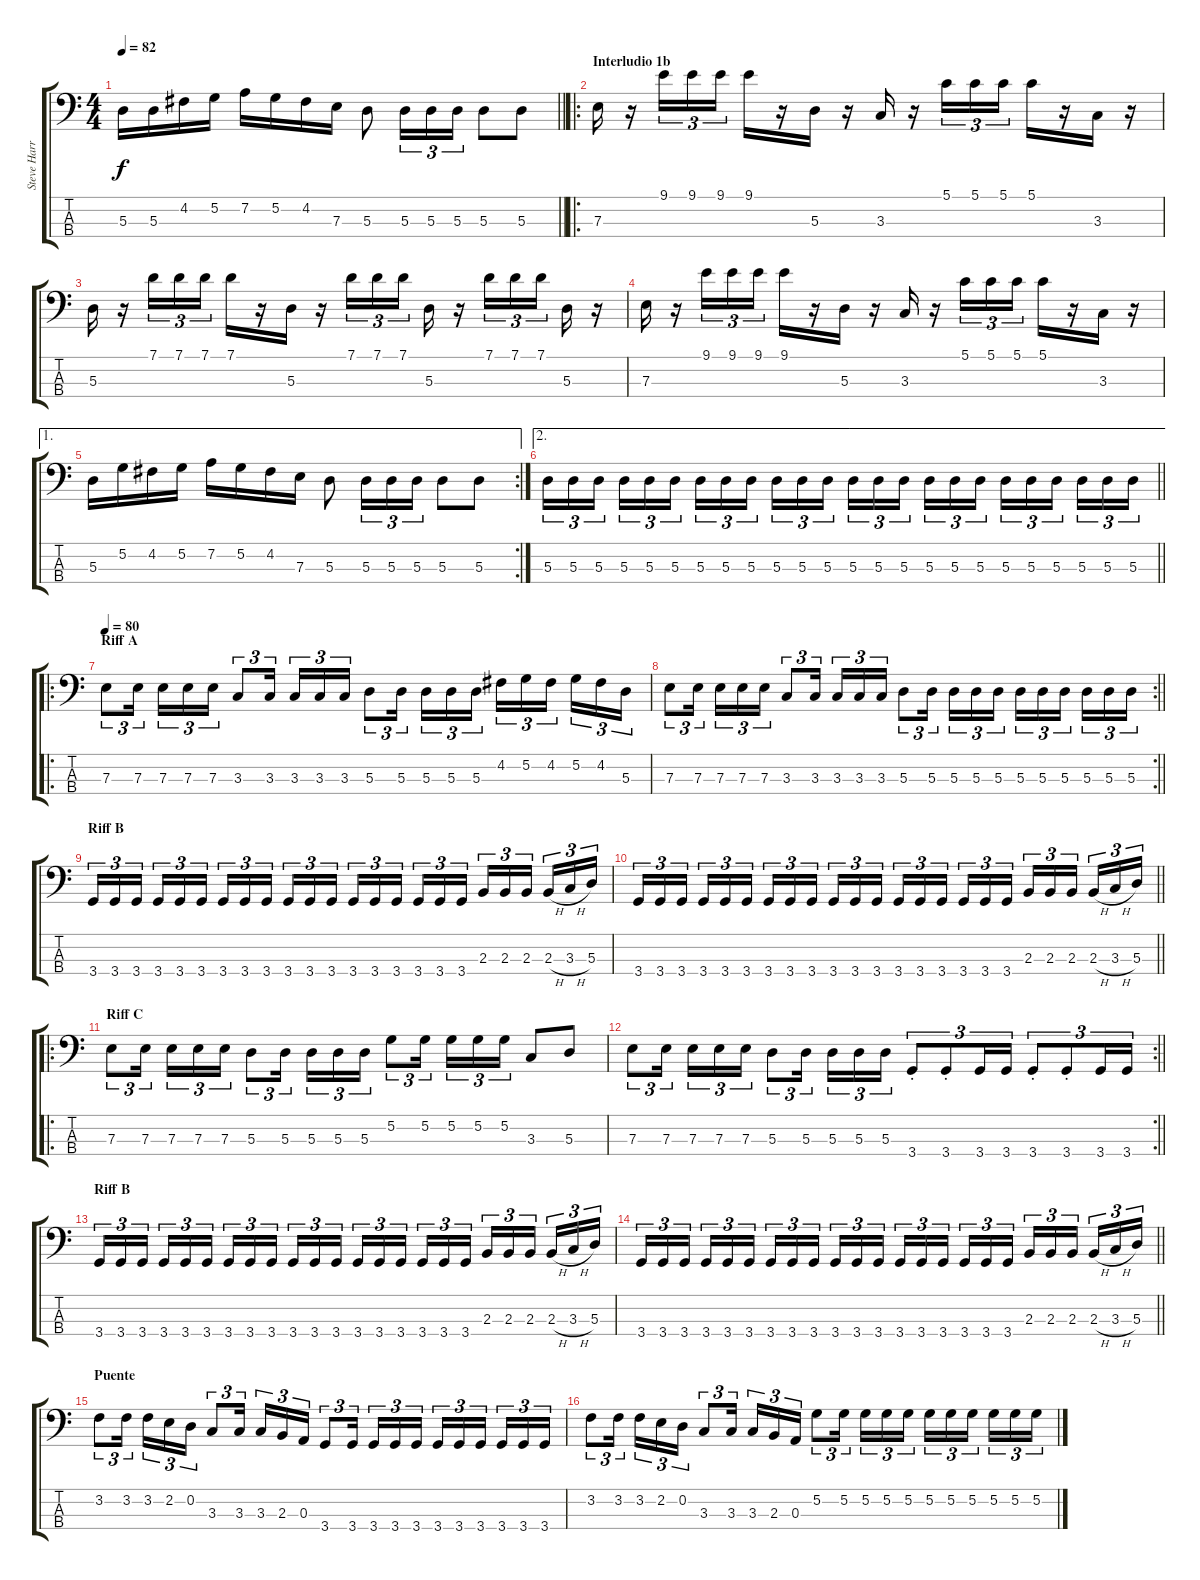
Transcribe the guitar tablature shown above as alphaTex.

\track ("Steve Harris" "Steve Harr") {instrument electricbassfinger}
\staff {score tabs}
\tuning (G2 D2 A1 E1) {hide}
\ts (4 4)
\tempo 82
\clef f4
\barLineRight lightlight
\ks c
5.3.16{dy f} 5.3.16 4.2.16 5.2.16 7.2.16 5.2.16 4.2.16 7.3.16 5.3.8 5.3.16{tu (3 2)} 5.3.16{tu (3 2)} 5.3.16{tu (3 2)} 5.3.8 5.3.8 |
\ro
\section ("" "Interludio 1b")
7.3.16 r.16 9.1.16{tu (3 2)} 9.1.16{tu (3 2)} 9.1.16{tu (3 2)} 9.1.16 r.16 5.3.16 r.16 3.3.16 r.16 5.1.16{tu (3 2)} 5.1.16{tu (3 2)} 5.1.16{tu (3 2)} 5.1.16 r.16 3.3.16 r.16 |
5.3.16 r.16 7.1.16{tu (3 2)} 7.1.16{tu (3 2)} 7.1.16{tu (3 2)} 7.1.16 r.16 5.3.16 r.16 7.1.16{tu (3 2)} 7.1.16{tu (3 2)} 7.1.16{tu (3 2) beam splitsecondary} 5.3.16 r.16 7.1.16{tu (3 2)} 7.1.16{tu (3 2)} 7.1.16{tu (3 2) beam splitsecondary} 5.3.16 r.16 |
7.3.16 r.16 9.1.16{tu (3 2)} 9.1.16{tu (3 2)} 9.1.16{tu (3 2)} 9.1.16 r.16 5.3.16 r.16 3.3.16 r.16 5.1.16{tu (3 2)} 5.1.16{tu (3 2)} 5.1.16{tu (3 2)} 5.1.16 r.16 3.3.16 r.16 |
\ae 1
\rc 2
5.3.16 5.2.16 4.2.16 5.2.16 7.2.16 5.2.16 4.2.16 7.3.16 5.3.8 5.3.16{tu (3 2)} 5.3.16{tu (3 2)} 5.3.16{tu (3 2)} 5.3.8 5.3.8 |
\ae 2
\barLineRight lightlight
5.3.16{tu (3 2)} 5.3.16{tu (3 2)} 5.3.16{tu (3 2) beam splitsecondary} 5.3.16{tu (3 2)} 5.3.16{tu (3 2)} 5.3.16{tu (3 2)} 5.3.16{tu (3 2)} 5.3.16{tu (3 2)} 5.3.16{tu (3 2) beam splitsecondary} 5.3.16{tu (3 2)} 5.3.16{tu (3 2)} 5.3.16{tu (3 2)} 5.3.16{tu (3 2)} 5.3.16{tu (3 2)} 5.3.16{tu (3 2) beam splitsecondary} 5.3.16{tu (3 2)} 5.3.16{tu (3 2)} 5.3.16{tu (3 2)} 5.3.16{tu (3 2)} 5.3.16{tu (3 2)} 5.3.16{tu (3 2) beam splitsecondary} 5.3.16{tu (3 2)} 5.3.16{tu (3 2)} 5.3.16{tu (3 2)} |
\ro
\section ("" "Riff A")
\tempo 80
7.3.8{tu (3 2)} 7.3.16{tu (3 2) beam splitsecondary} 7.3.16{tu (3 2)} 7.3.16{tu (3 2)} 7.3.16{tu (3 2)} 3.3.8{tu (3 2)} 3.3.16{tu (3 2) beam splitsecondary} 3.3.16{tu (3 2)} 3.3.16{tu (3 2)} 3.3.16{tu (3 2)} 5.3.8{tu (3 2)} 5.3.16{tu (3 2) beam splitsecondary} 5.3.16{tu (3 2)} 5.3.16{tu (3 2)} 5.3.16{tu (3 2)} 4.2.16{tu (3 2)} 5.2.16{tu (3 2)} 4.2.16{tu (3 2) beam splitsecondary} 5.2.16{tu (3 2)} 4.2.16{tu (3 2)} 5.3.16{tu (3 2)} |
\rc 2
\barLineRight lightlight
7.3.8{tu (3 2)} 7.3.16{tu (3 2) beam splitsecondary} 7.3.16{tu (3 2)} 7.3.16{tu (3 2)} 7.3.16{tu (3 2)} 3.3.8{tu (3 2)} 3.3.16{tu (3 2) beam splitsecondary} 3.3.16{tu (3 2)} 3.3.16{tu (3 2)} 3.3.16{tu (3 2)} 5.3.8{tu (3 2)} 5.3.16{tu (3 2) beam splitsecondary} 5.3.16{tu (3 2)} 5.3.16{tu (3 2)} 5.3.16{tu (3 2)} 5.3.16{tu (3 2)} 5.3.16{tu (3 2)} 5.3.16{tu (3 2) beam splitsecondary} 5.3.16{tu (3 2)} 5.3.16{tu (3 2)} 5.3.16{tu (3 2)} |
\section ("" "Riff B")
3.4.16{tu (3 2)} 3.4.16{tu (3 2)} 3.4.16{tu (3 2) beam splitsecondary} 3.4.16{tu (3 2)} 3.4.16{tu (3 2)} 3.4.16{tu (3 2)} 3.4.16{tu (3 2)} 3.4.16{tu (3 2)} 3.4.16{tu (3 2) beam splitsecondary} 3.4.16{tu (3 2)} 3.4.16{tu (3 2)} 3.4.16{tu (3 2)} 3.4.16{tu (3 2)} 3.4.16{tu (3 2)} 3.4.16{tu (3 2) beam splitsecondary} 3.4.16{tu (3 2)} 3.4.16{tu (3 2)} 3.4.16{tu (3 2)} 2.3.16{tu (3 2)} 2.3.16{tu (3 2)} 2.3.16{tu (3 2) beam splitsecondary} 2.3{h}.16{tu (3 2)} 3.3{h}.16{tu (3 2)} 5.3.16{tu (3 2)} |
\barLineRight lightlight
3.4.16{tu (3 2)} 3.4.16{tu (3 2)} 3.4.16{tu (3 2) beam splitsecondary} 3.4.16{tu (3 2)} 3.4.16{tu (3 2)} 3.4.16{tu (3 2)} 3.4.16{tu (3 2)} 3.4.16{tu (3 2)} 3.4.16{tu (3 2) beam splitsecondary} 3.4.16{tu (3 2)} 3.4.16{tu (3 2)} 3.4.16{tu (3 2)} 3.4.16{tu (3 2)} 3.4.16{tu (3 2)} 3.4.16{tu (3 2) beam splitsecondary} 3.4.16{tu (3 2)} 3.4.16{tu (3 2)} 3.4.16{tu (3 2)} 2.3.16{tu (3 2)} 2.3.16{tu (3 2)} 2.3.16{tu (3 2) beam splitsecondary} 2.3{h}.16{tu (3 2)} 3.3{h}.16{tu (3 2)} 5.3.16{tu (3 2)} |
\ro
\section ("" "Riff C")
7.3.8{tu (3 2)} 7.3.16{tu (3 2) beam splitsecondary} 7.3.16{tu (3 2)} 7.3.16{tu (3 2)} 7.3.16{tu (3 2)} 5.3.8{tu (3 2)} 5.3.16{tu (3 2) beam splitsecondary} 5.3.16{tu (3 2)} 5.3.16{tu (3 2)} 5.3.16{tu (3 2)} 5.2.8{tu (3 2)} 5.2.16{tu (3 2) beam splitsecondary} 5.2.16{tu (3 2)} 5.2.16{tu (3 2)} 5.2.16{tu (3 2)} 3.3.8 5.3.8 |
\rc 2
\barLineRight lightlight
7.3.8{tu (3 2)} 7.3.16{tu (3 2) beam splitsecondary} 7.3.16{tu (3 2)} 7.3.16{tu (3 2)} 7.3.16{tu (3 2)} 5.3.8{tu (3 2)} 5.3.16{tu (3 2) beam splitsecondary} 5.3.16{tu (3 2)} 5.3.16{tu (3 2)} 5.3.16{tu (3 2)} 3.4{st}.8{tu (3 2)} 3.4{st}.8{tu (3 2)} 3.4.16{tu (3 2)} 3.4.16{tu (3 2)} 3.4{st}.8{tu (3 2)} 3.4{st}.8{tu (3 2)} 3.4.16{tu (3 2)} 3.4.16{tu (3 2)} |
\section ("" "Riff B")
3.4.16{tu (3 2)} 3.4.16{tu (3 2)} 3.4.16{tu (3 2) beam splitsecondary} 3.4.16{tu (3 2)} 3.4.16{tu (3 2)} 3.4.16{tu (3 2)} 3.4.16{tu (3 2)} 3.4.16{tu (3 2)} 3.4.16{tu (3 2) beam splitsecondary} 3.4.16{tu (3 2)} 3.4.16{tu (3 2)} 3.4.16{tu (3 2)} 3.4.16{tu (3 2)} 3.4.16{tu (3 2)} 3.4.16{tu (3 2) beam splitsecondary} 3.4.16{tu (3 2)} 3.4.16{tu (3 2)} 3.4.16{tu (3 2)} 2.3.16{tu (3 2)} 2.3.16{tu (3 2)} 2.3.16{tu (3 2) beam splitsecondary} 2.3{h}.16{tu (3 2)} 3.3{h}.16{tu (3 2)} 5.3.16{tu (3 2)} |
\barLineRight lightlight
3.4.16{tu (3 2)} 3.4.16{tu (3 2)} 3.4.16{tu (3 2) beam splitsecondary} 3.4.16{tu (3 2)} 3.4.16{tu (3 2)} 3.4.16{tu (3 2)} 3.4.16{tu (3 2)} 3.4.16{tu (3 2)} 3.4.16{tu (3 2) beam splitsecondary} 3.4.16{tu (3 2)} 3.4.16{tu (3 2)} 3.4.16{tu (3 2)} 3.4.16{tu (3 2)} 3.4.16{tu (3 2)} 3.4.16{tu (3 2) beam splitsecondary} 3.4.16{tu (3 2)} 3.4.16{tu (3 2)} 3.4.16{tu (3 2)} 2.3.16{tu (3 2)} 2.3.16{tu (3 2)} 2.3.16{tu (3 2) beam splitsecondary} 2.3{h}.16{tu (3 2)} 3.3{h}.16{tu (3 2)} 5.3.16{tu (3 2)} |
\section ("" "Puente")
3.2.8{tu (3 2)} 3.2.16{tu (3 2) beam splitsecondary} 3.2.16{tu (3 2)} 2.2.16{tu (3 2)} 0.2.16{tu (3 2)} 3.3.8{tu (3 2)} 3.3.16{tu (3 2) beam splitsecondary} 3.3.16{tu (3 2)} 2.3.16{tu (3 2)} 0.3.16{tu (3 2)} 3.4.8{tu (3 2)} 3.4.16{tu (3 2) beam splitsecondary} 3.4.16{tu (3 2)} 3.4.16{tu (3 2)} 3.4.16{tu (3 2)} 3.4.16{tu (3 2)} 3.4.16{tu (3 2)} 3.4.16{tu (3 2) beam splitsecondary} 3.4.16{tu (3 2)} 3.4.16{tu (3 2)} 3.4.16{tu (3 2)} |
3.2.8{tu (3 2)} 3.2.16{tu (3 2) beam splitsecondary} 3.2.16{tu (3 2)} 2.2.16{tu (3 2)} 0.2.16{tu (3 2)} 3.3.8{tu (3 2)} 3.3.16{tu (3 2) beam splitsecondary} 3.3.16{tu (3 2)} 2.3.16{tu (3 2)} 0.3.16{tu (3 2)} 5.2.8{tu (3 2)} 5.2.16{tu (3 2) beam splitsecondary} 5.2.16{tu (3 2)} 5.2.16{tu (3 2)} 5.2.16{tu (3 2)} 5.2.16{tu (3 2)} 5.2.16{tu (3 2)} 5.2.16{tu (3 2) beam splitsecondary} 5.2.16{tu (3 2)} 5.2.16{tu (3 2)} 5.2.16{tu (3 2)}
